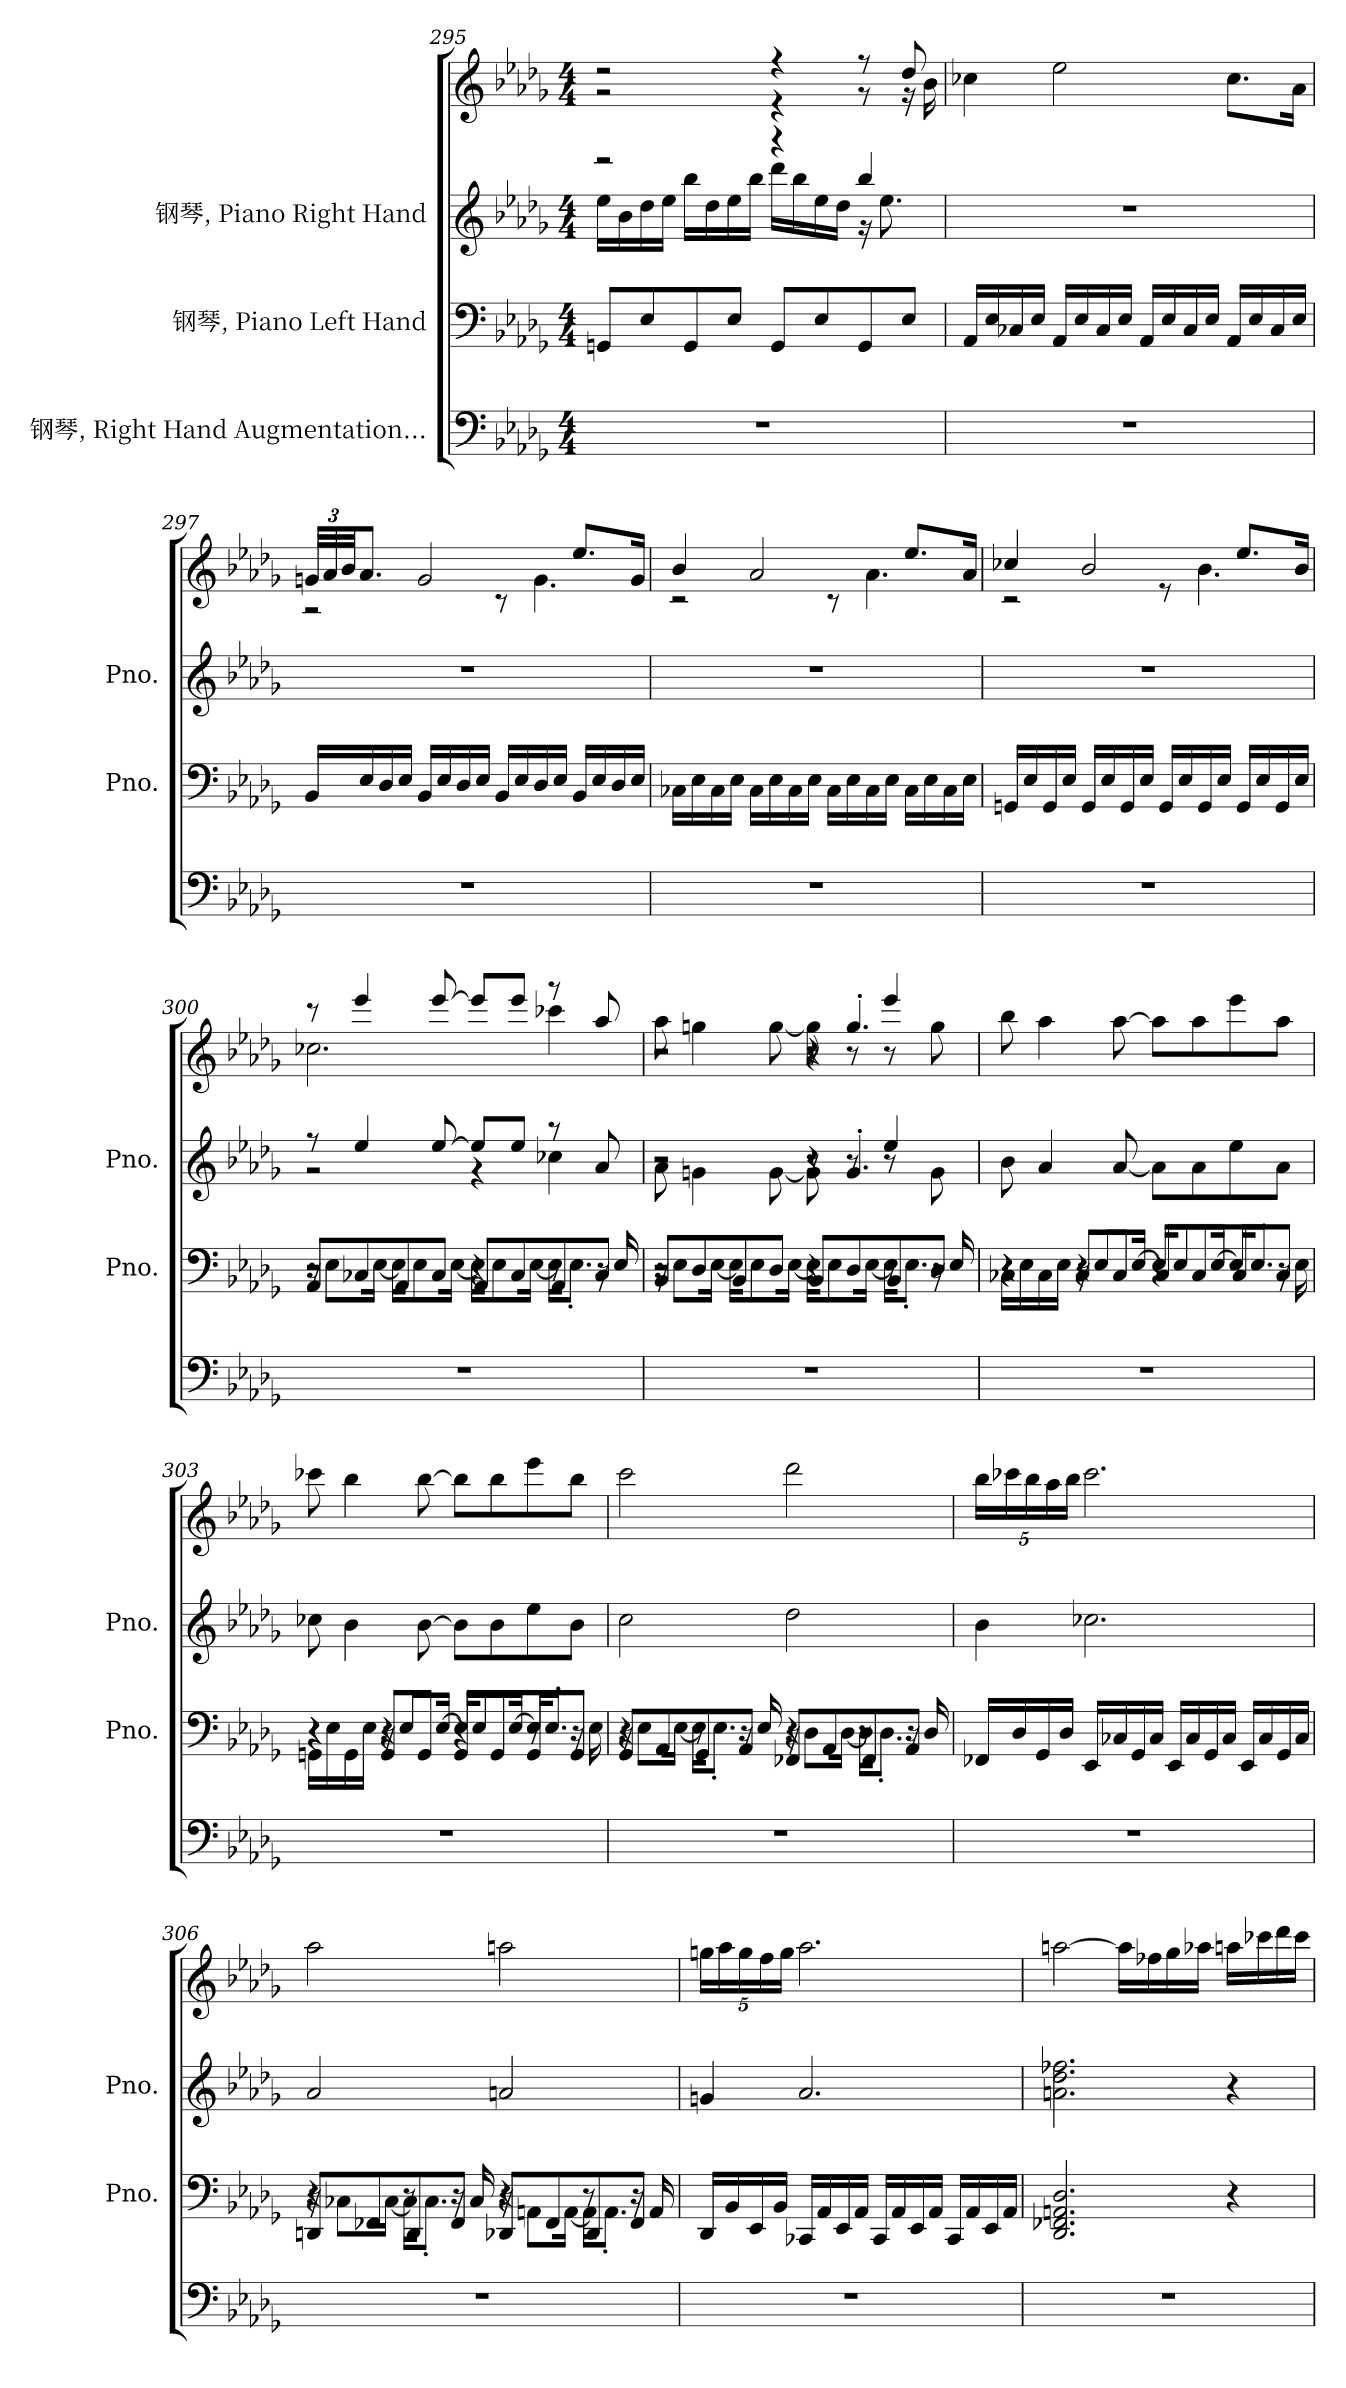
**kern	**kern	**kern	**kern
*part3	*part2	*part1	*part1
*staff4	*staff3	*staff2	*staff1
*I"钢琴, Right Hand Augmentation...	*I"钢琴, Piano Left Hand	*I"钢琴, Piano Right Hand	*
*	*I'Pno.	*I'Pno.	*
*clefF4	*clefF4	*clefG2	*clefG2
*k[b-e-a-d-g-]	*k[b-e-a-d-g-]	*k[b-e-a-d-g-]	*k[b-e-a-d-g-]
*M4/4	*M4/4	*M4/4	*M4/4
=295	=295	=295	=295
*	*	*^	*^
1r	8GGn/L	2r	16ee-\LL	2r	2r
.	.	.	16b-\	.	.
.	8E-/	.	16dd-\	.	.
.	.	.	16ee-\JJ	.	.
.	8GG/	.	16bb-\LL	.	.
.	.	.	16dd-\	.	.
.	8E-/J	.	16ee-\	.	.
.	.	.	16bb-\JJ	.	.
.	8GG/L	4r	16ddd-\LL	4r	4r
.	.	.	16bb-\	.	.
.	8E-/	.	16ee-\	.	.
.	.	.	16dd-\JJ	.	.
.	8GG/	4bb-/	16r	8r	8r
.	.	.	8.ee-\	.	.
.	8E-/J	.	.	8dd-/	16r
.	.	.	.	.	16b-\
*	*	*v	*v	*	*
*	*	*	*v	*v
!!LO:LB:g=z
=296	=296	=296	=296
1r	16AA-/LL	1r	4cc-X\
.	16E-/	.	.
.	16C-X/	.	.
.	16E-/JJ	.	.
.	16AA-/LL	.	2ee-\
.	16E-/	.	.
.	16C-/	.	.
.	16E-/JJ	.	.
.	16AA-/LL	.	.
.	16E-/	.	.
.	16C-/	.	.
.	16E-/JJ	.	.
.	16AA-/LL	.	8.cc-\L
.	16E-/	.	.
.	16C-/	.	.
.	16E-/JJ	.	16a-\Jk
=297	=297	=297	=297
*	*	*	*Xbrackettup
*	*	*	*^
1r	16BB-/LL	1r	48gn/LLL	2r
.	.	.	48a-/	.
.	.	.	48b-/JJ	.
.	16E-/	.	8.a-/J	.
.	16D-/	.	.	.
.	16E-/JJ	.	.	.
.	16BB-/LL	.	2g/	.
.	16E-/	.	.	.
.	16D-/	.	.	.
.	16E-/JJ	.	.	.
.	16BB-/LL	.	.	8r
.	16E-/	.	.	.
.	16D-/	.	.	4.g\
.	16E-/JJ	.	.	.
.	16BB-/LL	.	8.ee-/L	.
.	16E-/	.	.	.
.	16D-/	.	.	.
.	16E-/JJ	.	16g/Jk	.
!!LO:LB:g=z	!!
=298	=298	=298	=298	=298
1r	16C-X\LL	1r	4b-/	2r
.	16E-\	.	.	.
.	16C-\	.	.	.
.	16E-\JJ	.	.	.
.	16C-\LL	.	2a-/	.
.	16E-\	.	.	.
.	16C-\	.	.	.
.	16E-\JJ	.	.	.
.	16C-\LL	.	.	8r
.	16E-\	.	.	.
.	16C-\	.	.	4.a-\
.	16E-\JJ	.	.	.
.	16C-\LL	.	8.ee-/L	.
.	16E-\	.	.	.
.	16C-\	.	.	.
.	16E-\JJ	.	16a-/Jk	.
=299	=299	=299	=299	=299
1r	16GGn/LL	1r	4cc-X/	2r
.	16E-/	.	.	.
.	16GG/	.	.	.
.	16E-/JJ	.	.	.
.	16GG/LL	.	2b-/	.
.	16E-/	.	.	.
.	16GG/	.	.	.
.	16E-/JJ	.	.	.
.	16GG/LL	.	.	8r
.	16E-/	.	.	.
.	16GG/	.	.	4.b-\
.	16E-/JJ	.	.	.
.	16GG/LL	.	8.ee-/L	.
.	16E-/	.	.	.
.	16GG/	.	.	.
.	16E-/JJ	.	16b-/Jk	.
!!LO:PB:g=z	!!
=300	=300	=300	=300	=300
*	*^	*^	*	*
*	*	*^	*	*	*	*
1r	2r	16r	8AA-/L	8r	2r	8r	2.cc-X\
.	.	8E-\L	.	.	.	.	.
.	.	.	8C-X/	4ee-/	.	4eee-/	.
.	.	[16E-\Jk	.	.	.	.	.
.	.	16E-\KL]	8AA-/	.	.	.	.
.	.	8E-\	.	.	.	.	.
.	.	.	8C-/J	[8ee-/	.	[8eee-/	.
.	.	[16E-\Jk	.	.	.	.	.
.	4r	16E-\KL]	8AA-/L	8ee-/L]	4r	8eee-/L]	.
.	.	8E-\	.	.	.	.	.
.	.	.	8C-/	8ee-/J	.	8eee-/J	.
.	.	[16E-\Jk	.	.	.	.	.
.	8r	16E-\KL]	8AA-/	8r	4cc-X\	8r	4ccc-X\
.	.	8.E-'\J	.	.	.	.	.
.	16r	.	8C-/J	8a-/	.	8aa-/	.
.	16E-/	.	.	.	.	.	.
=301	=301	=301	=301	=301	=301	=301	=301
*	*	*	*	*	*^	*	*^
1r	2r	16r	8BB-/L	2r	8a-\	2r	2r	8aa-\	2r
.	.	8E-\L	.	.	.	.	.	.	.
.	.	.	8D-/	.	4gn\	.	.	4ggn\	.
.	.	[16E-\Jk	.	.	.	.	.	.	.
.	.	16E-\KL]	8BB-/	.	.	.	.	.	.
.	.	8E-\	.	.	.	.	.	.	.
.	.	.	8D-/J	.	[8g\	.	.	[8gg\	.
.	.	[16E-\Jk	.	.	.	.	.	.	.
.	4r	16E-\KL]	8BB-/L	4r	8g\]	8r	4r	8gg\]	8r
.	.	8E-\	.	.	.	.	.	.	.
.	.	.	8D-/	.	8r	4.g'/	.	8r	4.gg'/
.	.	[16E-\Jk	.	.	.	.	.	.	.
.	8r	16E-\KL]	8BB-/	4ee-/	8r	.	4eee-/	8r	.
.	.	8.E-'\J	.	.	.	.	.	.	.
.	16r	.	8D-/J	.	8g\	.	.	8gg\	.
.	16E-/	.	.	.	.	.	.	.	.
*	*	*	*	*v	*v	*v	*	*	*
*	*	*	*	*	*v	*v	*v
!!LO:LB:g=z
=302	=302	=302	=302	=302	=302
1r	4r	16C-X\LL	4r	8b-\	8bb-\
.	.	16E-\	.	.	.
.	.	16C-\	.	4a-/	4aa-\
.	.	16E-\JJ	.	.	.
.	16r	4r	8C-/L	.	.
.	8E-/L	.	.	.	.
.	.	.	8C-/J	[8a-/	[8aa-\
.	[16E-/Jk	.	.	.	.
.	16E-/KL]	4r	8C-/L	8a-\L]	8aa-\L]
.	8E-/	.	.	.	.
.	.	.	8C-/	8a-\	8aa-\
.	[16E-/Jk	.	.	.	.
.	16E-/KL]	8r	8C-/	8ee-\	8eee-\
.	8.E-'/J	.	.	.	.
.	.	16r	8C-/J	8a-\J	8aa-\J
.	.	16E-\	.	.	.
=303	=303	=303	=303	=303	=303
1r	4r	16GGn\LL	4r	8cc-X\	8ccc-X\
.	.	16E-\	.	.	.
.	.	16GG\	.	4b-\	4bb-\
.	.	16E-\JJ	.	.	.
.	16r	4r	8GG/L	.	.
.	8E-/L	.	.	.	.
.	.	.	8GG/J	[8b-\	[8bb-\
.	[16E-/Jk	.	.	.	.
.	16E-/KL]	4r	8GG/L	8b-\L]	8bb-\L]
.	8E-/	.	.	.	.
.	.	.	8GG/	8b-\	8bb-\
.	[16E-/Jk	.	.	.	.
.	16E-/KL]	8r	8GG/	8ee-\	8eee-\
.	8.E-'/J	.	.	.	.
.	.	16r	8GG/J	8b-\J	8bb-\J
.	.	16E-\	.	.	.
!!LO:LB:g=z
=304	=304	=304	=304	=304	=304
1r	4r	16r	8GG-/L	2cc\	2ccc\
.	.	8E-\L	.	.	.
.	.	.	8AA-/	.	.
.	.	[16E-\Jk	.	.	.
.	8r	16E-\KL]	8GG-/	.	.
.	.	8.E-'\J	.	.	.
.	16r	.	8AA-/J	.	.
.	16E-/	.	.	.	.
.	4r	16r	8FF-X/L	2dd-\	2ddd-\
.	.	8D-\L	.	.	.
.	.	.	8AA-/	.	.
.	.	[16D-\Jk	.	.	.
.	8r	16D-\KL]	8FF-/	.	.
.	.	8.D-'\J	.	.	.
.	16r	.	8AA-/J	.	.
.	16D-/	.	.	.	.
*	*v	*v	*v	*	*
=305	=305	=305	=305
1r	16FF-X/LL	4b-\	20bb-\LL
.	.	.	20ccc-X\
.	16D-/	.	.
.	.	.	20bb-\
.	16GG-/	.	.
.	.	.	20aa-\
.	16D-/JJ	.	.
.	.	.	20bb-\JJ
.	16EE-/LL	2.cc-X\	2.ccc-\
.	16C-X/	.	.
.	16GG-/	.	.
.	16C-/JJ	.	.
.	16EE-/LL	.	.
.	16C-/	.	.
.	16GG-/	.	.
.	16C-/JJ	.	.
.	16EE-/LL	.	.
.	16C-/	.	.
.	16GG-/	.	.
.	16C-/JJ	.	.
!!LO:PB:g=z
=306	=306	=306	=306
*	*^	*	*
*	*	*^	*	*
1r	4r	16r	8DDn/L	2a-/	2aa-\
.	.	8C-X\L	.	.	.
.	.	.	8FF-X/	.	.
.	.	[16C-\Jk	.	.	.
.	8r	16C-\KL]	8DD/	.	.
.	.	8.C-'\J	.	.	.
.	16r	.	8FF-/J	.	.
.	16C-/	.	.	.	.
.	4r	16r	8DD-X/L	2an/	2aan\
.	.	8AAn\L	.	.	.
.	.	.	8FF-/	.	.
.	.	[16AA\Jk	.	.	.
.	8r	16AA\KL]	8DD-/	.	.
.	.	8.AA'\J	.	.	.
.	16r	.	8FF-/J	.	.
.	16AA/	.	.	.	.
*	*v	*v	*v	*	*
=307	=307	=307	=307
1r	16DD-/LL	4gn/	20ggn\LL
.	.	.	20aa-\
.	16BB-/	.	.
.	.	.	20gg\
.	16EE-/	.	.
.	.	.	20ff\
.	16BB-/JJ	.	.
.	.	.	20gg\JJ
.	16CC-X/LL	2.a-/	2.aa-\
.	16AA-/	.	.
.	16EE-/	.	.
.	16AA-/JJ	.	.
.	16CC-/LL	.	.
.	16AA-/	.	.
.	16EE-/	.	.
.	16AA-/JJ	.	.
.	16CC-/LL	.	.
.	16AA-/	.	.
.	16EE-/	.	.
.	16AA-/JJ	.	.
!!LO:LB:g=z
=308	=308	=308	=308
1r	2.DD-/ 2.FF-X/ 2.AAn/ 2.D-/	2.an\ 2.dd-\ 2.ff-X\	[2aan\
.	.	.	16aa\LL]
.	.	.	16ff-X\
.	.	.	16gg-\
.	.	.	16aa-X\JJ
.	4r	4r	16aan\LL
.	.	.	16ccc-X\
.	.	.	16ddd-\
.	.	.	16ccc-\JJ
=	=	=	=
*-	*-	*-	*-
